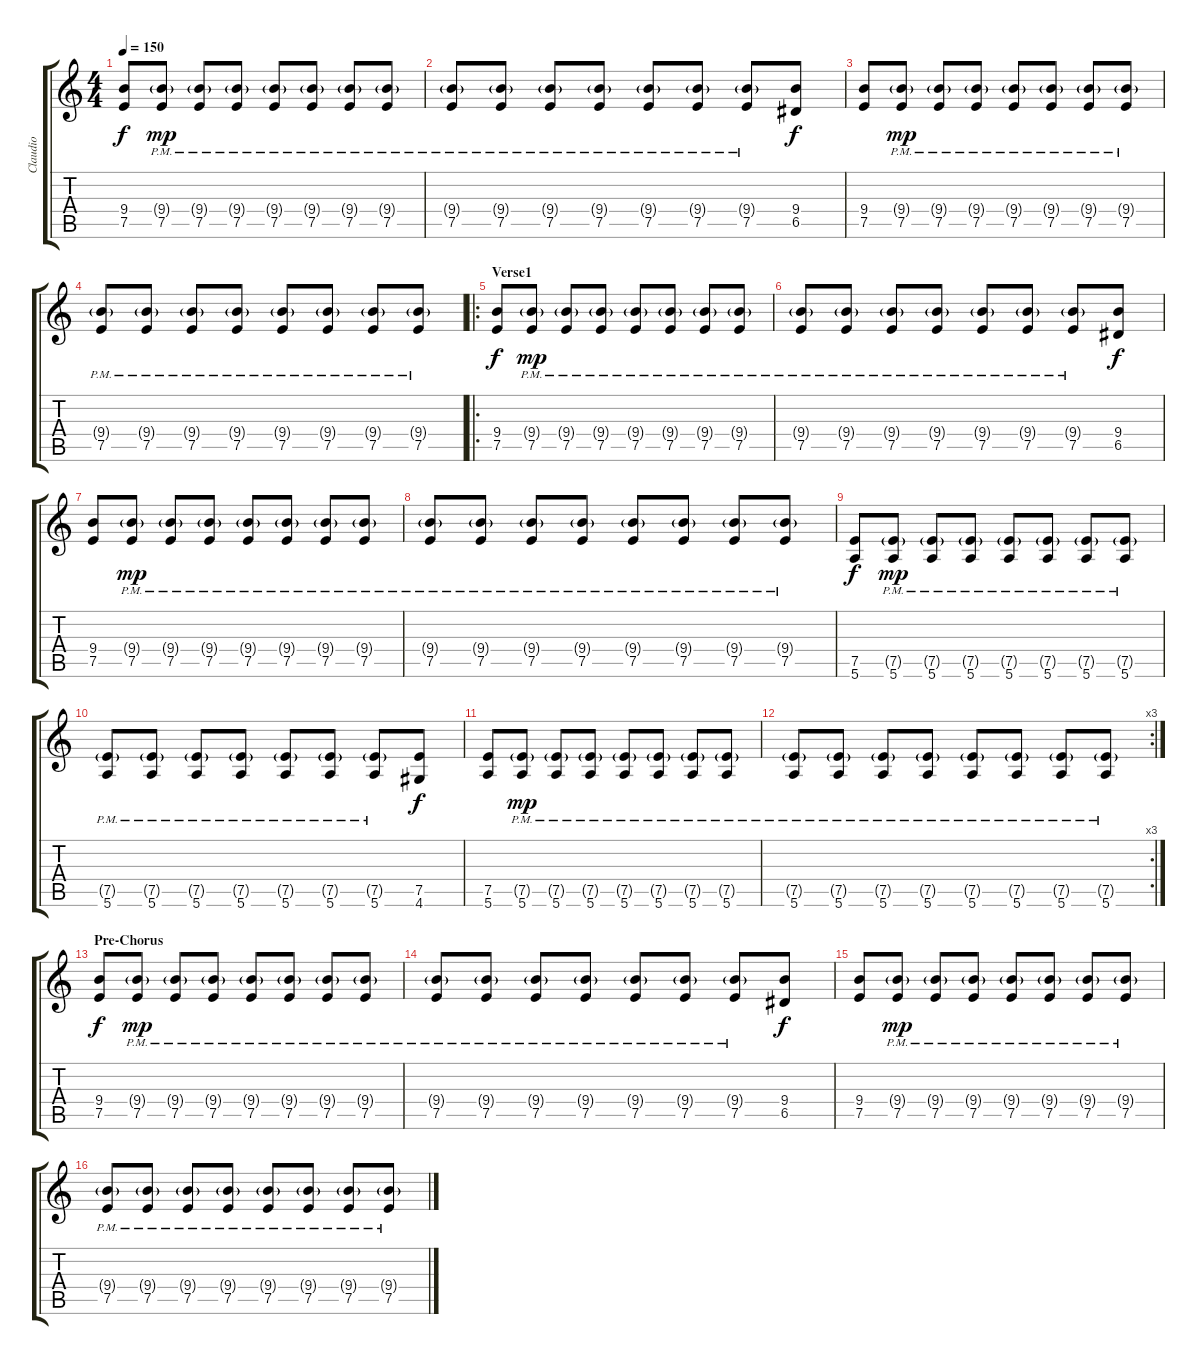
\track ("Claudio" "Claudio") {instrument distortionguitar}
\staff {score tabs}
\tuning (E4 B3 G3 D3 A2 E2) {hide}
\ts (4 4)
\tempo 150
\clef g2
\ks c
(9.4 7.5).8{dy f instrument distortionguitar} (9.4{g pm} 7.5{pm}).8{dy mp} (9.4{g pm} 7.5{pm}).8 (9.4{g pm} 7.5{pm}).8 (9.4{g pm} 7.5{pm}).8 (9.4{g pm} 7.5{pm}).8 (9.4{g pm} 7.5{pm}).8 (9.4{g pm} 7.5{pm}).8 |
(9.4{g pm} 7.5{pm}).8 (9.4{g pm} 7.5{pm}).8 (9.4{g pm} 7.5{pm}).8 (9.4{g pm} 7.5{pm}).8 (9.4{g pm} 7.5{pm}).8 (9.4{g pm} 7.5{pm}).8 (9.4{g pm} 7.5{pm}).8 (9.4 6.5).8{dy f} |
(9.4 7.5).8 (9.4{g pm} 7.5{pm}).8{dy mp} (9.4{g pm} 7.5{pm}).8 (9.4{g pm} 7.5{pm}).8 (9.4{g pm} 7.5{pm}).8 (9.4{g pm} 7.5{pm}).8 (9.4{g pm} 7.5{pm}).8 (9.4{g pm} 7.5{pm}).8 |
(9.4{g pm} 7.5{pm}).8 (9.4{g pm} 7.5{pm}).8 (9.4{g pm} 7.5{pm}).8 (9.4{g pm} 7.5{pm}).8 (9.4{g pm} 7.5{pm}).8 (9.4{g pm} 7.5{pm}).8 (9.4{g pm} 7.5{pm}).8 (9.4{g pm} 7.5{pm}).8 |
\ro
\section ("" "Verse1")
(9.4 7.5).8{dy f} (9.4{g pm} 7.5{pm}).8{dy mp} (9.4{g pm} 7.5{pm}).8 (9.4{g pm} 7.5{pm}).8 (9.4{g pm} 7.5{pm}).8 (9.4{g pm} 7.5{pm}).8 (9.4{g pm} 7.5{pm}).8 (9.4{g pm} 7.5{pm}).8 |
(9.4{g pm} 7.5{pm}).8 (9.4{g pm} 7.5{pm}).8 (9.4{g pm} 7.5{pm}).8 (9.4{g pm} 7.5{pm}).8 (9.4{g pm} 7.5{pm}).8 (9.4{g pm} 7.5{pm}).8 (9.4{g pm} 7.5{pm}).8 (9.4 6.5).8{dy f} |
(9.4 7.5).8 (9.4{g pm} 7.5{pm}).8{dy mp} (9.4{g pm} 7.5{pm}).8 (9.4{g pm} 7.5{pm}).8 (9.4{g pm} 7.5{pm}).8 (9.4{g pm} 7.5{pm}).8 (9.4{g pm} 7.5{pm}).8 (9.4{g pm} 7.5{pm}).8 |
(9.4{g pm} 7.5{pm}).8 (9.4{g pm} 7.5{pm}).8 (9.4{g pm} 7.5{pm}).8 (9.4{g pm} 7.5{pm}).8 (9.4{g pm} 7.5{pm}).8 (9.4{g pm} 7.5{pm}).8 (9.4{g pm} 7.5{pm}).8 (9.4{g pm} 7.5{pm}).8 |
(7.5 5.6).8{dy f} (7.5{g pm} 5.6{pm}).8{dy mp} (7.5{g pm} 5.6{pm}).8 (7.5{g pm} 5.6{pm}).8 (7.5{g pm} 5.6{pm}).8 (7.5{g pm} 5.6{pm}).8 (7.5{g pm} 5.6{pm}).8 (7.5{g pm} 5.6{pm}).8 |
(7.5{g pm} 5.6{pm}).8 (7.5{g pm} 5.6{pm}).8 (7.5{g pm} 5.6{pm}).8 (7.5{g pm} 5.6{pm}).8 (7.5{g pm} 5.6{pm}).8 (7.5{g pm} 5.6{pm}).8 (7.5{g pm} 5.6{pm}).8 (7.5 4.6).8{dy f} |
(7.5 5.6).8 (7.5{g pm} 5.6{pm}).8{dy mp} (7.5{g pm} 5.6{pm}).8 (7.5{g pm} 5.6{pm}).8 (7.5{g pm} 5.6{pm}).8 (7.5{g pm} 5.6{pm}).8 (7.5{g pm} 5.6{pm}).8 (7.5{g pm} 5.6{pm}).8 |
\rc 3
(7.5{g pm} 5.6{pm}).8 (7.5{g pm} 5.6{pm}).8 (7.5{g pm} 5.6{pm}).8 (7.5{g pm} 5.6{pm}).8 (7.5{g pm} 5.6{pm}).8 (7.5{g pm} 5.6{pm}).8 (7.5{g pm} 5.6{pm}).8 (7.5{g pm} 5.6{pm}).8 |
\section ("" "Pre-Chorus")
(9.4 7.5).8{dy f} (9.4{g pm} 7.5{pm}).8{dy mp} (9.4{g pm} 7.5{pm}).8 (9.4{g pm} 7.5{pm}).8 (9.4{g pm} 7.5{pm}).8 (9.4{g pm} 7.5{pm}).8 (9.4{g pm} 7.5{pm}).8 (9.4{g pm} 7.5{pm}).8 |
(9.4{g pm} 7.5{pm}).8 (9.4{g pm} 7.5{pm}).8 (9.4{g pm} 7.5{pm}).8 (9.4{g pm} 7.5{pm}).8 (9.4{g pm} 7.5{pm}).8 (9.4{g pm} 7.5{pm}).8 (9.4{g pm} 7.5{pm}).8 (9.4 6.5).8{dy f} |
(9.4 7.5).8 (9.4{g pm} 7.5{pm}).8{dy mp} (9.4{g pm} 7.5{pm}).8 (9.4{g pm} 7.5{pm}).8 (9.4{g pm} 7.5{pm}).8 (9.4{g pm} 7.5{pm}).8 (9.4{g pm} 7.5{pm}).8 (9.4{g pm} 7.5{pm}).8 |
(9.4{g pm} 7.5{pm}).8 (9.4{g pm} 7.5{pm}).8 (9.4{g pm} 7.5{pm}).8 (9.4{g pm} 7.5{pm}).8 (9.4{g pm} 7.5{pm}).8 (9.4{g pm} 7.5{pm}).8 (9.4{g pm} 7.5{pm}).8 (9.4{g pm} 7.5{pm}).8
